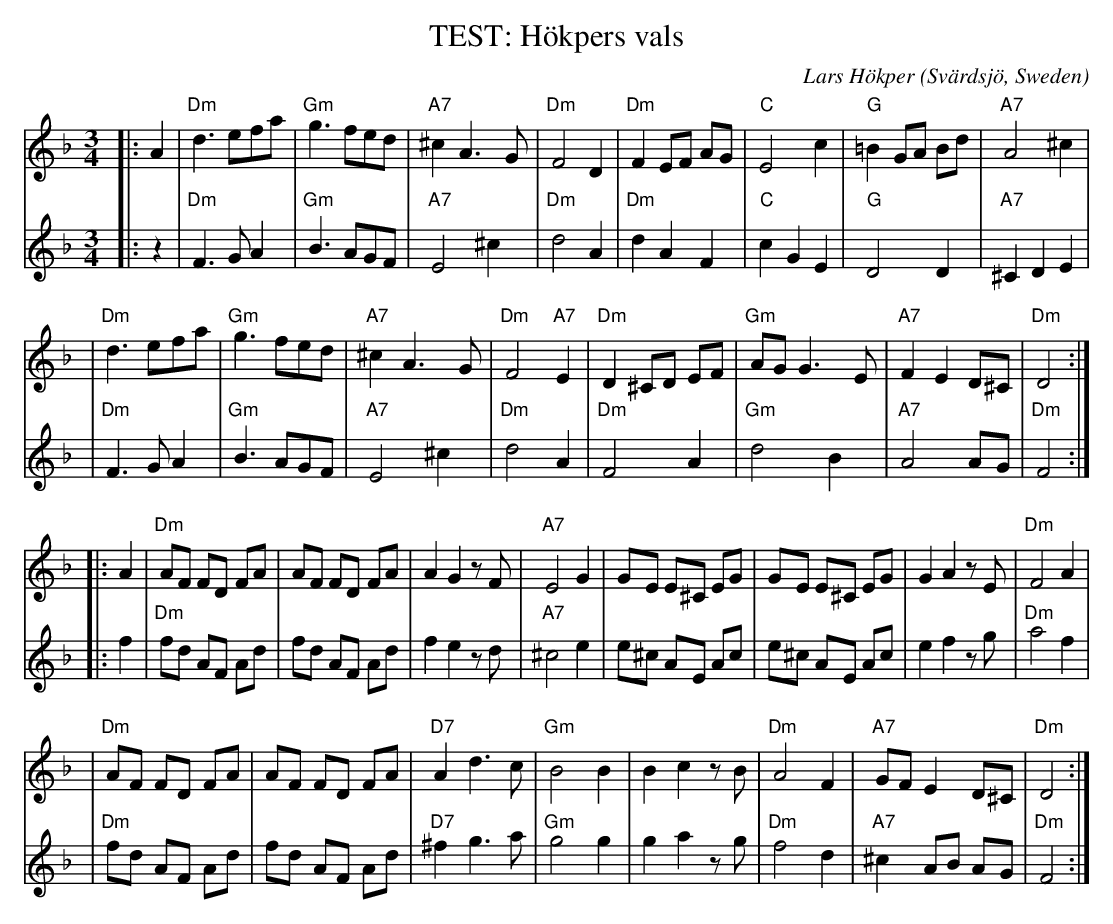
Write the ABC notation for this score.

X:1
T: TEST: H\"okpers vals
C: Lars H\"okper
O: Sv\"ardsj\"o, Sweden
M: 3/4
L: 1/8
K: Dm
V: 1
|: A2 \
| "Dm"d3 efa | "Gm"g3 fed | "A7"^c2 A3G | "Dm"F4 D2 \
| "Dm"F2 EF AG | "C"E4 c2 | "G"=B2 GA Bd | "A7"A4 ^c2 |
| "Dm"d3 efa | "Gm"g3 fed | "A7"^c2 A3G | "Dm"F4 "A7"E2 \
| "Dm"D2 ^CD EF | "Gm"AG G3E | "A7"F2 E2 D^C | "Dm"D4 :|
|: A2 \
| "Dm"AF FD FA | AF FD FA | A2 G2 zF | "A7"E4 G2 \
| GE E^C  EG | GE E^C  EG | G2 A2 zE | "Dm"F4 A2 |
| "Dm"AF FD FA | AF FD FA | "D7"A2 d3c | "Gm"B4 B2 \
| B2 c2 zB | "Dm"A4 F2 | "A7"GF E2 D^C | "Dm"D4 :|
V: 2
|: z2 \
| "Dm"F3 GA2 | "Gm"B3 AGF | "A7"E4 ^c2 | "Dm"d4 A2 \
| "Dm"d2 A2 F2 | "C"c2 G2 E2 | "G"D4 D2 | "A7"^C2 D2 E2|
| "Dm"F3 GA2 | "Gm"B3 AGF | "A7"E4 ^c2 | "Dm"d4 A2 \
| "Dm"F4 A2 | "Gm"d4 B2 | "A7"A4 AG | "Dm"F4 :|
|: f2 \
| "Dm"fd AF Ad | fd AF Ad | f2 e2 zd | "A7"^c4 e2  \
| e^c AE Ac | e^c AE Ac | e2 f2 zg | "Dm"a4 f2 |
| "Dm"fd AF Ad | fd AF Ad | "D7"^f2 g3 a | "Gm"g4 g2 \
| g2 a2 zg | "Dm"f4 d2 | "A7"^c2 AB AG | "Dm"F4 :|
